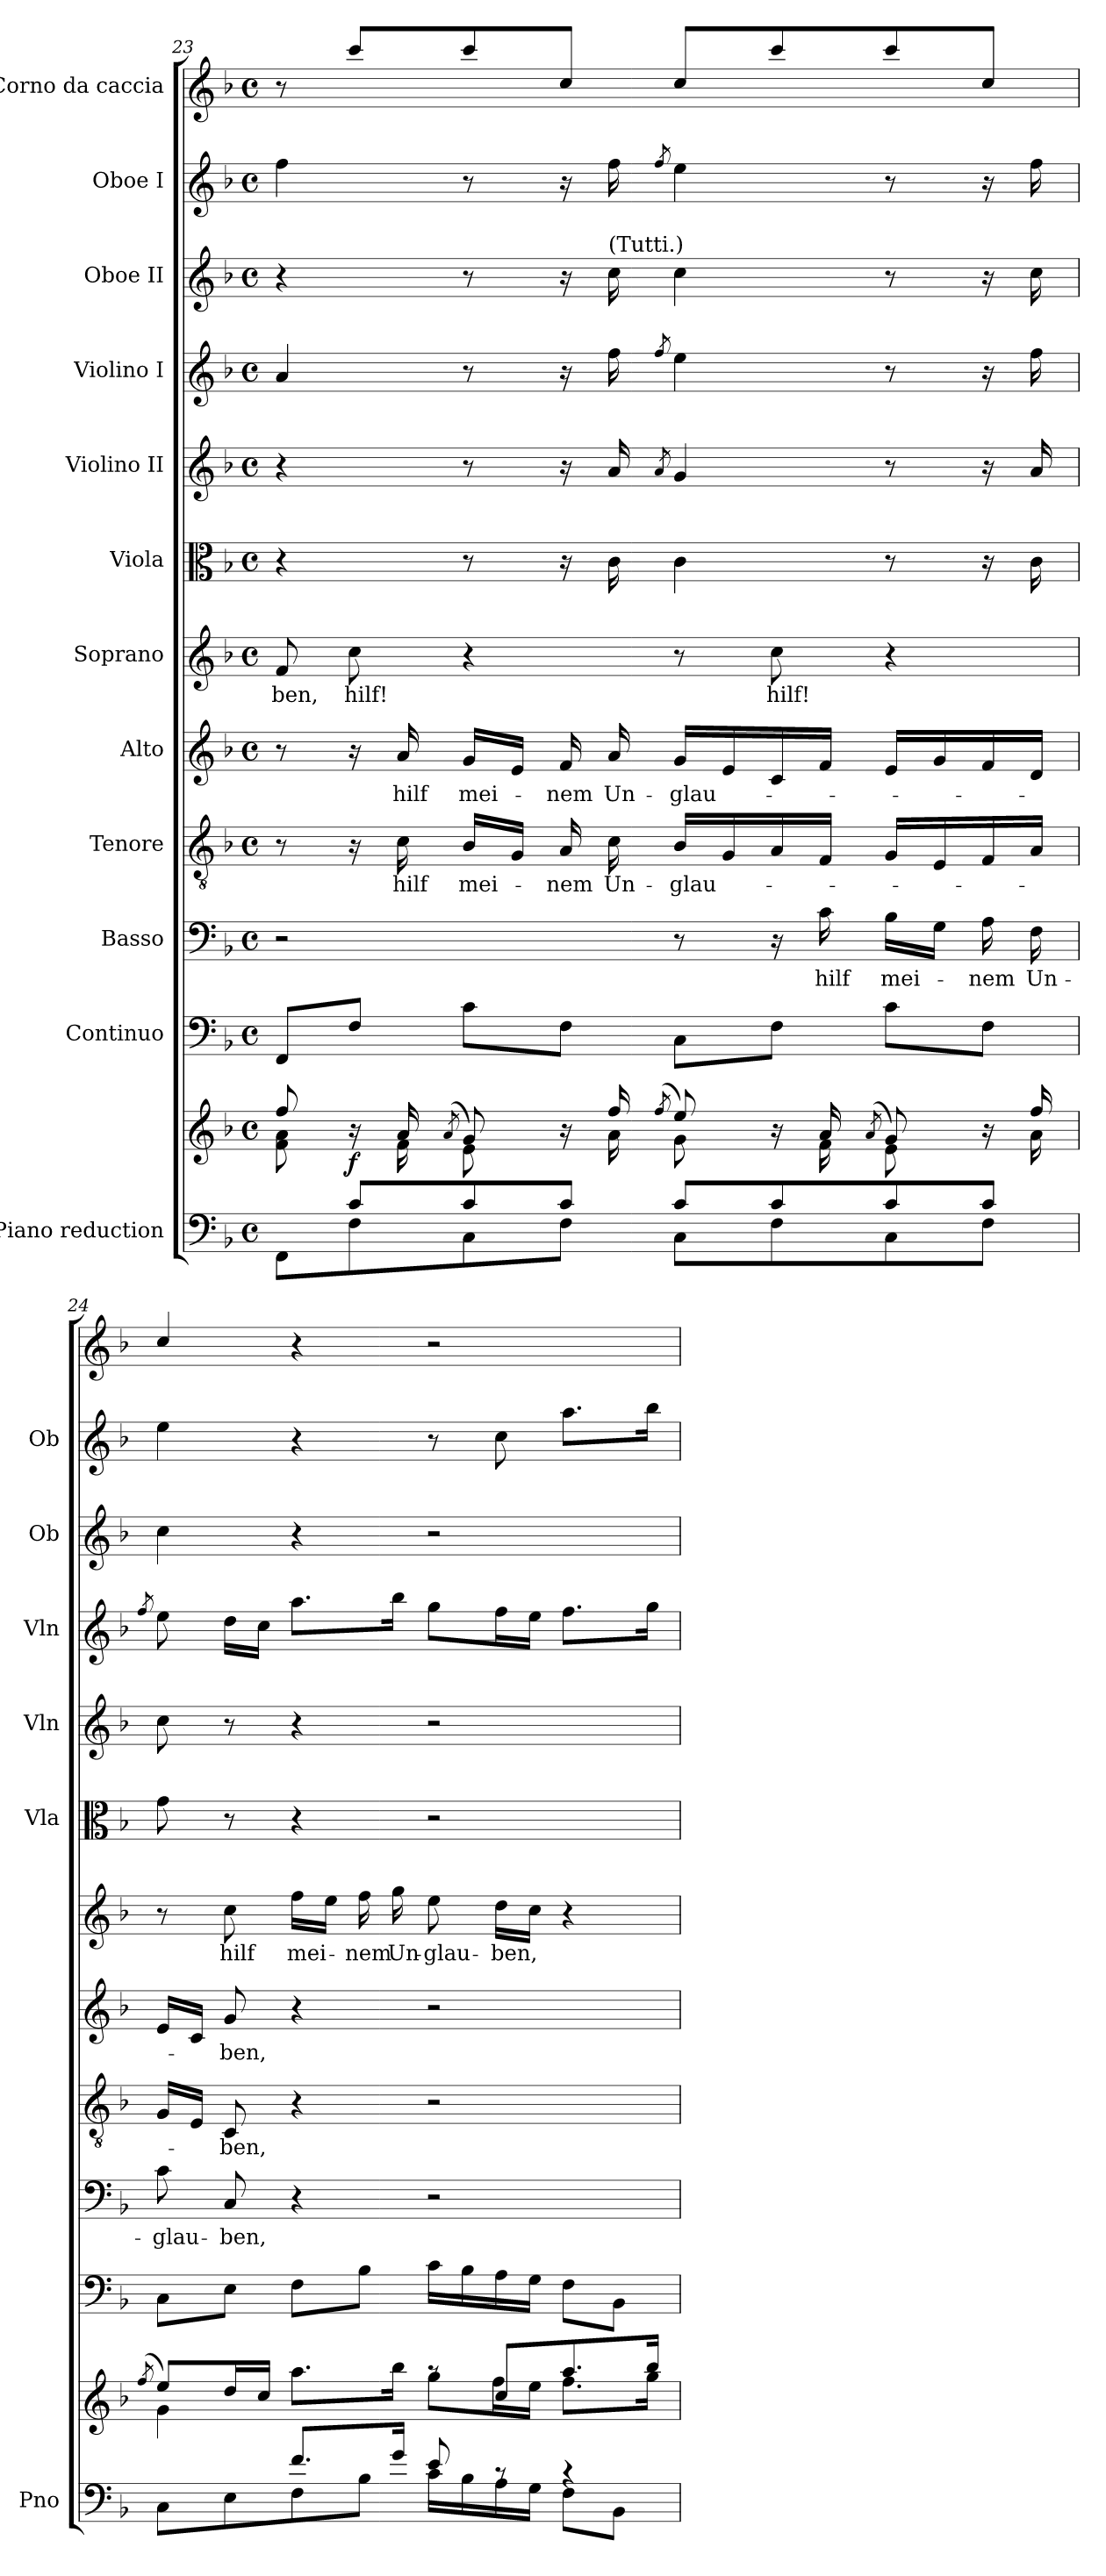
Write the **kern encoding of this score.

**kern	**kern	**dynam	**kern	**kern	**text	**kern	**text	**kern	**text	**kern	**text	**kern	**kern	**kern	**kern	**kern	**dynam	**kern
*part12	*part12	*part12	*part11	*part10	*part10	*part9	*part9	*part8	*part8	*part7	*part7	*part6	*part5	*part4	*part3	*part2	*part2	*part1
*staff13	*staff12	*staff12/13	*staff11	*staff10	*staff10	*staff9	*staff9	*staff8	*staff8	*staff7	*staff7	*staff6	*staff5	*staff4	*staff3	*staff2	*staff2	*staff1
*I"Piano reduction	*	*	*I"Continuo	*I"Basso	*	*I"Tenore	*	*I"Alto	*	*I"Soprano	*	*I"Viola	*I"Violino II	*I"Violino I	*I"Oboe II	*I"Oboe I	*	*I"Corno da caccia
*I'Pno	*	*	*	*	*	*	*	*	*	*	*	*I'Vla	*I'Vln	*I'Vln	*I'Ob	*I'Ob	*	*
*clefF4	*clefG2	*	*clefF4	*clefF4	*	*clefGv2	*	*clefG2	*	*clefG2	*	*clefC3	*clefG2	*clefG2	*clefG2	*clefG2	*	*clefG2
*	*	*	*	*	*	*	*	*	*	*	*	*	*	*	*	*	*	*ITrd7c12
*k[b-]	*k[b-]	*	*k[b-]	*k[b-]	*	*k[b-]	*	*k[b-]	*	*k[b-]	*	*k[b-]	*k[b-]	*k[b-]	*k[b-]	*k[b-]	*	*k[b-]
*M4/4	*M4/4	*	*M4/4	*M4/4	*	*M4/4	*	*M4/4	*	*M4/4	*	*M4/4	*M4/4	*M4/4	*M4/4	*M4/4	*	*M4/4
*met(c)	*met(c)	*	*met(c)	*met(c)	*	*met(c)	*	*met(c)	*	*met(c)	*	*met(c)	*met(c)	*met(c)	*met(c)	*met(c)	*	*met(c)
=23	=23	=23	=23	=23	=23	=23	=23	=23	=23	=23	=23	=23	=23	=23	=23	=23	=23	=23
*^	*^	*	*	*	*	*	*	*	*	*	*	*	*	*	*	*	*	*
!	!	!	!	!	!	!	!	!	!	!	!	!	!LO:LY:b	!	!	!	!	!	!	!
8ryy	8FF\L	8ff/	8f\ 8a\	.	8FF/L	2r	.	8r	.	8r	.	8f/	-ben,	4r	4r	4a/	4r	4ff\	.	8r
!	!	!	!	!LO:DY:b	!	!	!	!	!	!	!	!	!LO:LY:b	!	!	!	!	!	!	!
8c/L	8F\	16r	16ryy	f	8F/J	.	.	16r	.	16r	.	8cc\	hilf!	.	.	.	.	.	.	8cc/L
!	!	!	!	!	!	!	!	!	!LO:LY:b	!	!LO:LY:b	!	!	!	!	!	!	!	!	!
.	.	16a/	16f\	.	.	.	.	16c\	hilf	16a/	hilf	.	.	.	.	.	.	.	.	.
.	.	(<8qa/	.	.	.	.	.	.	.	.	.	.	.	.	.	.	.	.	.	.
!	!	!	!	!	!	!	!	!	!LO:LY:b	!	!LO:LY:b	!	!	!	!	!	!	!	!	!
8c/	8C\	8g/)	8e\	.	8c\L	.	.	16B-/LL	mei-	16g/LL	mei-	4r	.	8r	8r	8r	8r	8r	.	8cc/
.	.	.	.	.	.	.	.	16G/JJ	.	16e/JJ	.	.	.	.	.	.	.	.	.	.
!	!	!	!	!	!	!	!	!	!LO:LY:b	!	!LO:LY:b	!	!	!	!	!	!	!	!	!
8c/J	8F\J	16r	16ryy	.	8F\J	.	.	16A/	-nem	16f/	-nem	.	.	16r	16r	16r	16r	16r	.	8c/J
!	!	!	!	!	!	!	!	!	!	!	!	!	!	!	!	!	!LO:TX:a:t=(Tutti.)	!	!	!
!	!	!	!	!	!	!	!	!	!LO:LY:b	!	!LO:LY:b	!	!	!	!	!	!	!	!LO:DY:b	!
!	!	!	!	!	!	!	!	!	!	!	!	!	!	!	!	!	!	!	!LO:DY:n=1:b	!
!	!	!	!	!	!	!	!	!	!	!	!	!	!	!	!	!	!	!	!LO:DY:n=2:b	!
.	.	16ff/	16a\	.	.	.	.	16c\	Un-	16a/	-Un-	.	.	16c\	16a/	16ff\	16cc\	16ff\	other-dynamics f other-dynamics	.
.	.	(<8qff/	.	.	.	.	.	.	.	.	.	.	.	.	8qa/	8qff/	.	8qff/	.	.
!	!	!	!	!	!	!	!	!	!LO:LY:b	!	!LO:LY:b	!	!	!	!	!	!	!	!	!
8c/L	8C\L	8ee/)	8g\	.	8C\L	8r	.	16B-/LL	-glau-	16g/LL	-glau-	8r	.	4c\	4g/	4ee\	4cc\	4ee\	.	8c/L
.	.	.	.	.	.	.	.	16G/	.	16e/	.	.	.	.	.	.	.	.	.	.
!	!	!	!	!	!	!	!	!	!	!	!	!	!LO:LY:b	!	!	!	!	!	!	!
8c/	8F\	16r	16ryy	.	8F\J	16r	.	16A/	.	16c/	.	8cc\	hilf!	.	.	.	.	.	.	8cc/
!	!	!	!	!	!	!	!LO:LY:b	!	!	!	!	!	!	!	!	!	!	!	!	!
.	.	16a/	16f\	.	.	16c\	hilf	16F/JJ	.	16f/JJ	.	.	.	.	.	.	.	.	.	.
.	.	(<8qa/	.	.	.	.	.	.	.	.	.	.	.	.	.	.	.	.	.	.
!	!	!	!	!	!	!	!LO:LY:b	!	!	!	!	!	!	!	!	!	!	!	!	!
8c/	8C\	8g/)	8e\	.	8c\L	16B-\LL	mei-	16G/LL	.	16e/LL	.	4r	.	8r	8r	8r	8r	8r	.	8cc/
.	.	.	.	.	.	16G\JJ	.	16E/	.	16g/	.	.	.	.	.	.	.	.	.	.
!	!	!	!	!	!	!	!LO:LY:b	!	!	!	!	!	!	!	!	!	!	!	!	!
8c/J	8F\J	16r	16ryy	.	8F\J	16A\	-nem	16F/	.	16f/	.	.	.	16r	16r	16r	16r	16r	.	8c/J
!	!	!	!	!	!	!	!LO:LY:b	!	!	!	!	!	!	!	!	!	!	!	!	!
.	.	16ff/	16a\	.	.	16F\	Un-	16A/JJ	.	16d/JJ	.	.	.	16c\	16a/	16ff\	16cc\	16ff\	.	.
!!LO:PB:g=z
=24	=24	=24	=24	=24	=24	=24	=24	=24	=24	=24	=24	=24	=24	=24	=24	=24	=24	=24	=24	=24
.	.	(<8qff/	.	.	.	.	.	.	.	.	.	.	.	.	.	8qff/	.	.	.	.
!	!	!	!	!	!	!	!LO:LY:b	!	!	!	!	!	!	!	!	!	!	!	!	!
4ryy	8C\L	8ee/L)	4g\	.	8C\L	8c\	-glau-	16G/LL	.	16e/LL	.	8r	.	8g\	8cc\	8ee\	4cc\	4ee\	.	4c/
.	.	.	.	.	.	.	.	16E/JJ	.	16c/JJ	.	.	.	.	.	.	.	.	.	.
!	!	!	!	!	!	!	!LO:LY:b	!	!LO:LY:b	!	!LO:LY:b	!	!LO:LY:b	!	!	!	!	!	!	!
.	8E\	16dd/L	.	.	8E\J	8C/	-ben,	8C/	-ben,	8g/	-ben,	8cc\	hilf	8r	8r	16dd\LL	.	.	.	.
.	.	16cc/JJ	.	.	.	.	.	.	.	.	.	.	.	.	.	16cc\JJ	.	.	.	.
!	!	!	!	!	!	!	!	!	!	!	!	!	!LO:LY:b	!	!	!	!	!	!	!
8.f/L	8F\	8.aa\L	4ryy	.	8F\L	4r	.	4r	.	4r	.	16ff\LL	mei-	4r	4r	8.aa\L	4r	4r	.	4r
.	.	.	.	.	.	.	.	.	.	.	.	16ee\JJ	.	.	.	.	.	.	.	.
!	!	!	!	!	!	!	!	!	!	!	!	!	!LO:LY:b	!	!	!	!	!	!	!
.	8B-\J	.	.	.	8B-\J	.	.	.	.	.	.	16ff\	-nem	.	.	.	.	.	.	.
!	!	!	!	!	!	!	!	!	!	!	!	!	!LO:LY:b	!	!	!	!	!	!	!
16g/Jk	.	16bb-\Jk	.	.	.	.	.	.	.	.	.	16gg\	Un-	.	.	16bb-\Jk	.	.	.	.
!	!	!	!	!	!	!	!	!	!	!	!	!	!LO:LY:b	!	!	!	!	!	!	!
8e/	16c\LL	8raa	8gg\L	.	16c\LL	2r	.	2r	.	2r	.	8ee\	-glau-	2r	2r	8gg\L	2r	8r	.	2r
.	16B-\	.	.	.	16B-\	.	.	.	.	.	.	.	.	.	.	.	.	.	.	.
!	!	!	!	!	!	!	!	!	!	!	!	!	!LO:LY:b	!	!	!	!	!	!	!
8rc	16A\	8cc/L	16ff\L	.	16A\	.	.	.	.	.	.	16dd\LL	-ben,	.	.	16ff\L	.	8cc\	.	.
.	16G\JJ	.	16ee\JJ	.	16G\JJ	.	.	.	.	.	.	16cc\JJ	.	.	.	16ee\JJ	.	.	.	.
4rc	8F\L	8.aa/	8.ff\L	.	8F\L	.	.	.	.	.	.	4r	.	.	.	8.ff\L	.	8.aa\L	.	.
.	8BB-\J	.	.	.	8BB-\J	.	.	.	.	.	.	.	.	.	.	.	.	.	.	.
.	.	16bb-/Jk	16gg\Jk	.	.	.	.	.	.	.	.	.	.	.	.	16gg\Jk	.	16bb-\Jk	.	.
*v	*v	*	*	*	*	*	*	*	*	*	*	*	*	*	*	*	*	*	*	*
*	*v	*v	*	*	*	*	*	*	*	*	*	*	*	*	*	*	*	*	*
=	=	=	=	=	=	=	=	=	=	=	=	=	=	=	=	=	=	=
*-	*-	*-	*-	*-	*-	*-	*-	*-	*-	*-	*-	*-	*-	*-	*-	*-	*-	*-
